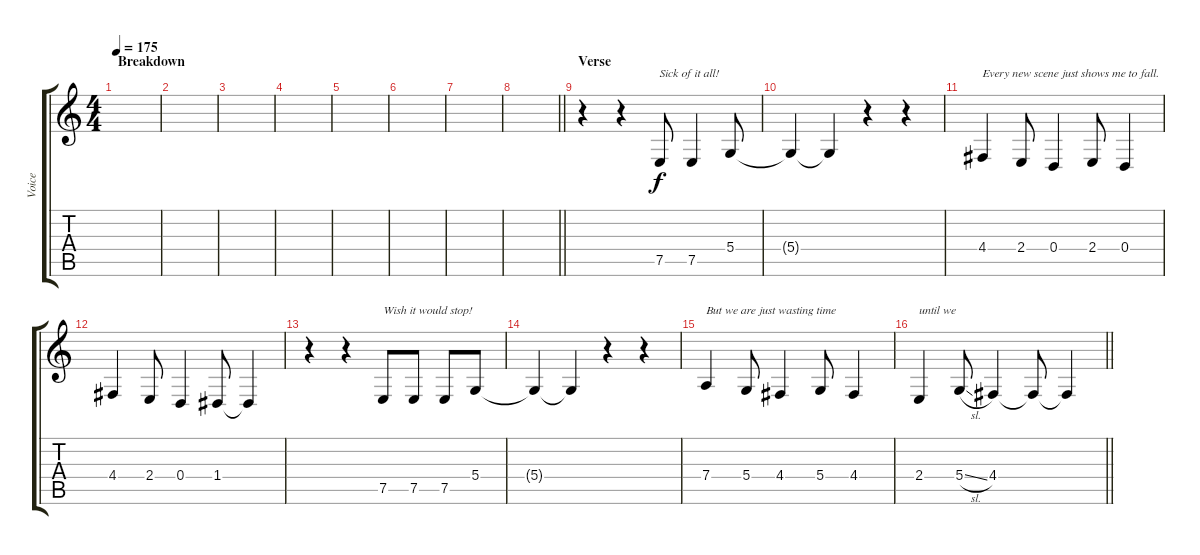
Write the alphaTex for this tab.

\track ("Voice" "Voice") {instrument tenorsax}
\staff {score tabs}
\tuning (E4 B3 G3 D3 A2 E2) {hide}
\ts (4 4)
\section ("" "Breakdown")
\tempo 175
\clef g2
\ks c
|
|
|
|
|
|
|
\barLineRight lightlight
|
\section ("" "Verse")
r.4 r.4 7.5.8{txt "Sick of it all!"} 7.5.4 5.4.8 |
5.4{t}.4 5.4{t}.4 r.4 r.4 |
4.4.4{txt "Every new scene just shows me to fall."} 2.4.8 0.4.4 2.4.8 0.4.4 |
4.4.4 2.4.8 0.4.4 1.4.8 1.4{t}.4 |
r.4 r.4 7.5.8{txt "Wish it would stop!"} 7.5.8 7.5.8 5.4.8 |
5.4{t}.4 5.4{t}.4 r.4 r.4 |
7.4.4{txt "But we are just wasting time "} 5.4.8 4.4.4 5.4.8 4.4.4 |
\barLineRight lightlight
2.4.4{txt "until we "} 5.4{sl}.8 4.4.4 4.4{t}.8 4.4{t}.4
